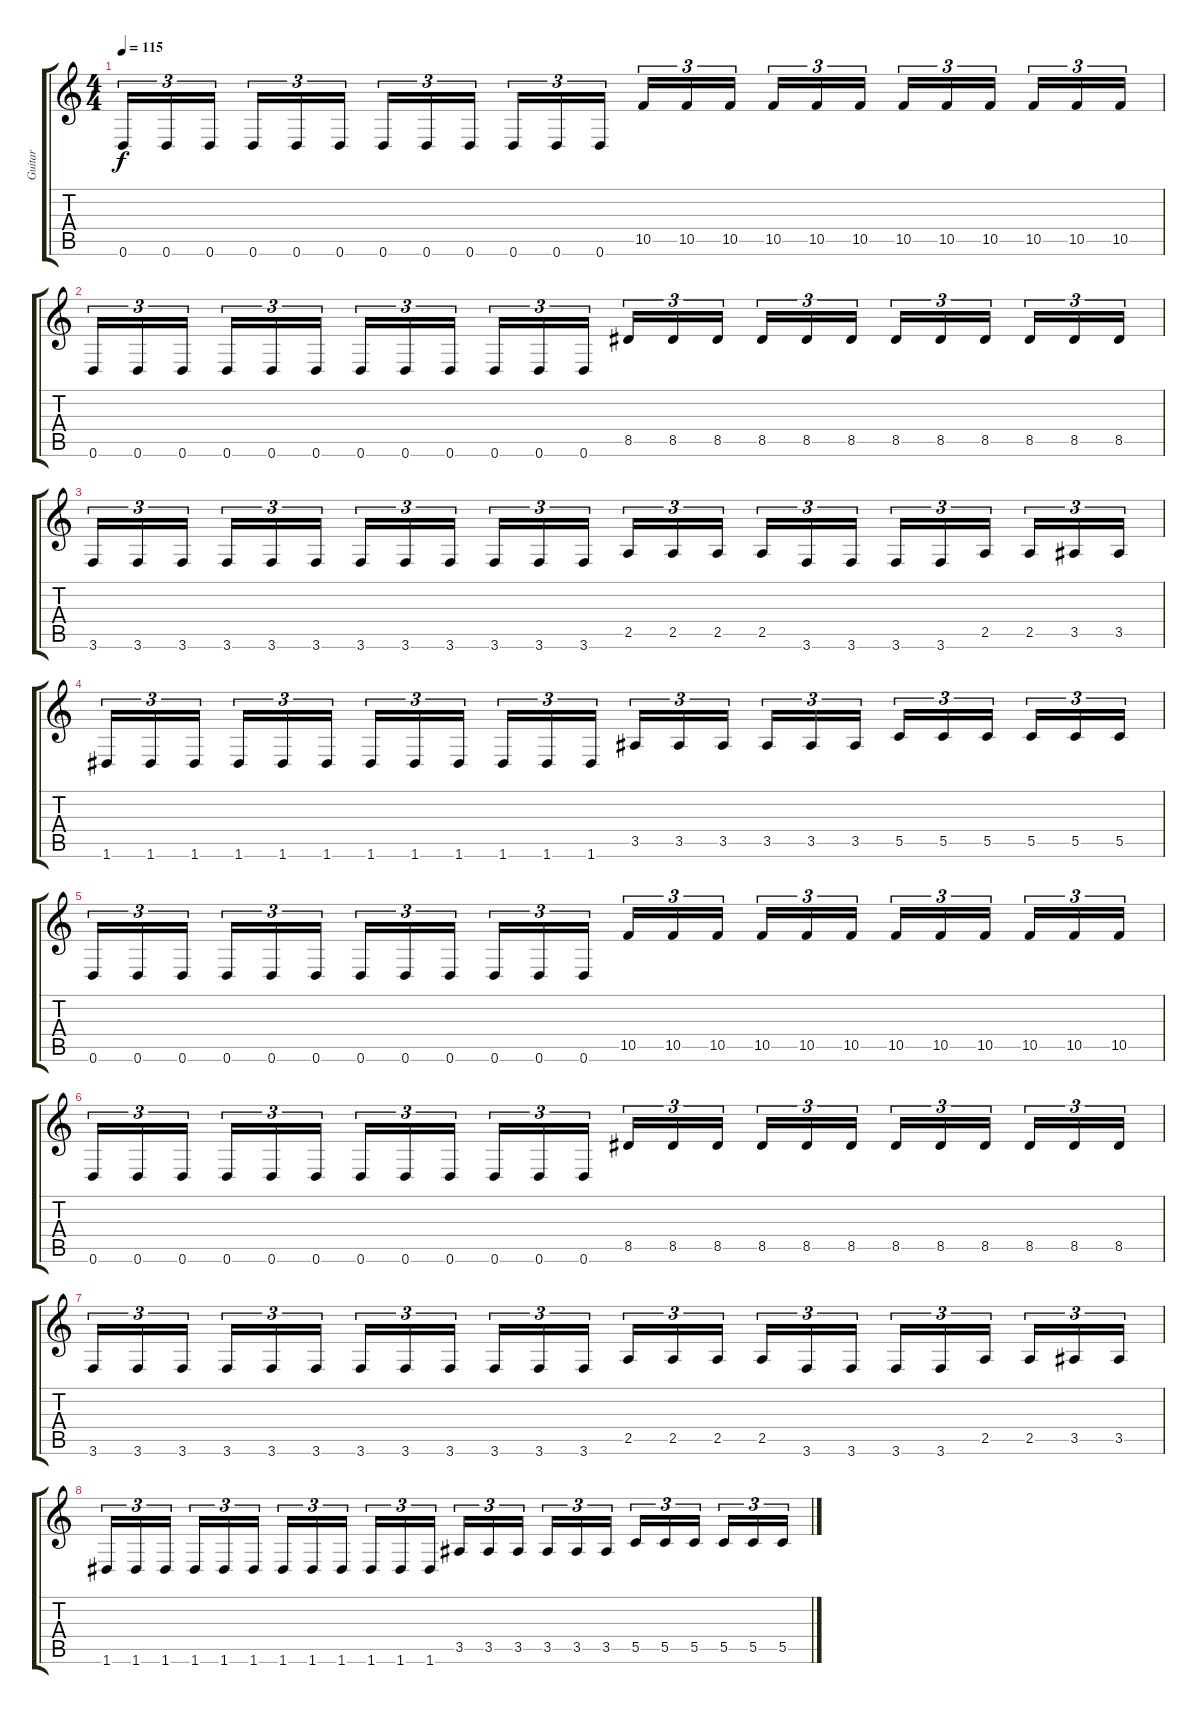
\track ("Guitar" "Guitar") {instrument distortionguitar}
\staff {score tabs}
\tuning (D4 A3 F3 C3 G2 D2) {hide}
\ts (4 4)
\tempo 115
\clef g2
\ks c
0.6.16{tu (3 2) dy f} 0.6.16{tu (3 2)} 0.6.16{tu (3 2) beam splitsecondary} 0.6.16{tu (3 2)} 0.6.16{tu (3 2)} 0.6.16{tu (3 2)} 0.6.16{tu (3 2)} 0.6.16{tu (3 2)} 0.6.16{tu (3 2) beam splitsecondary} 0.6.16{tu (3 2)} 0.6.16{tu (3 2)} 0.6.16{tu (3 2)} 10.5.16{tu (3 2)} 10.5.16{tu (3 2)} 10.5.16{tu (3 2) beam splitsecondary} 10.5.16{tu (3 2)} 10.5.16{tu (3 2)} 10.5.16{tu (3 2)} 10.5.16{tu (3 2)} 10.5.16{tu (3 2)} 10.5.16{tu (3 2) beam splitsecondary} 10.5.16{tu (3 2)} 10.5.16{tu (3 2)} 10.5.16{tu (3 2)} |
0.6.16{tu (3 2)} 0.6.16{tu (3 2)} 0.6.16{tu (3 2) beam splitsecondary} 0.6.16{tu (3 2)} 0.6.16{tu (3 2)} 0.6.16{tu (3 2)} 0.6.16{tu (3 2)} 0.6.16{tu (3 2)} 0.6.16{tu (3 2) beam splitsecondary} 0.6.16{tu (3 2)} 0.6.16{tu (3 2)} 0.6.16{tu (3 2)} 8.5.16{tu (3 2)} 8.5.16{tu (3 2)} 8.5.16{tu (3 2) beam splitsecondary} 8.5.16{tu (3 2)} 8.5.16{tu (3 2)} 8.5.16{tu (3 2)} 8.5.16{tu (3 2)} 8.5.16{tu (3 2)} 8.5.16{tu (3 2) beam splitsecondary} 8.5.16{tu (3 2)} 8.5.16{tu (3 2)} 8.5.16{tu (3 2)} |
3.6.16{tu (3 2)} 3.6.16{tu (3 2)} 3.6.16{tu (3 2) beam splitsecondary} 3.6.16{tu (3 2)} 3.6.16{tu (3 2)} 3.6.16{tu (3 2)} 3.6.16{tu (3 2)} 3.6.16{tu (3 2)} 3.6.16{tu (3 2) beam splitsecondary} 3.6.16{tu (3 2)} 3.6.16{tu (3 2)} 3.6.16{tu (3 2)} 2.5.16{tu (3 2)} 2.5.16{tu (3 2)} 2.5.16{tu (3 2) beam splitsecondary} 2.5.16{tu (3 2)} 3.6.16{tu (3 2)} 3.6.16{tu (3 2)} 3.6.16{tu (3 2)} 3.6.16{tu (3 2)} 2.5.16{tu (3 2) beam splitsecondary} 2.5.16{tu (3 2)} 3.5.16{tu (3 2)} 3.5.16{tu (3 2)} |
1.6.16{tu (3 2)} 1.6.16{tu (3 2)} 1.6.16{tu (3 2) beam splitsecondary} 1.6.16{tu (3 2)} 1.6.16{tu (3 2)} 1.6.16{tu (3 2)} 1.6.16{tu (3 2)} 1.6.16{tu (3 2)} 1.6.16{tu (3 2) beam splitsecondary} 1.6.16{tu (3 2)} 1.6.16{tu (3 2)} 1.6.16{tu (3 2)} 3.5.16{tu (3 2)} 3.5.16{tu (3 2)} 3.5.16{tu (3 2) beam splitsecondary} 3.5.16{tu (3 2)} 3.5.16{tu (3 2)} 3.5.16{tu (3 2)} 5.5.16{tu (3 2)} 5.5.16{tu (3 2)} 5.5.16{tu (3 2) beam splitsecondary} 5.5.16{tu (3 2)} 5.5.16{tu (3 2)} 5.5.16{tu (3 2)} |
0.6.16{tu (3 2)} 0.6.16{tu (3 2)} 0.6.16{tu (3 2) beam splitsecondary} 0.6.16{tu (3 2)} 0.6.16{tu (3 2)} 0.6.16{tu (3 2)} 0.6.16{tu (3 2)} 0.6.16{tu (3 2)} 0.6.16{tu (3 2) beam splitsecondary} 0.6.16{tu (3 2)} 0.6.16{tu (3 2)} 0.6.16{tu (3 2)} 10.5.16{tu (3 2)} 10.5.16{tu (3 2)} 10.5.16{tu (3 2) beam splitsecondary} 10.5.16{tu (3 2)} 10.5.16{tu (3 2)} 10.5.16{tu (3 2)} 10.5.16{tu (3 2)} 10.5.16{tu (3 2)} 10.5.16{tu (3 2) beam splitsecondary} 10.5.16{tu (3 2)} 10.5.16{tu (3 2)} 10.5.16{tu (3 2)} |
0.6.16{tu (3 2)} 0.6.16{tu (3 2)} 0.6.16{tu (3 2) beam splitsecondary} 0.6.16{tu (3 2)} 0.6.16{tu (3 2)} 0.6.16{tu (3 2)} 0.6.16{tu (3 2)} 0.6.16{tu (3 2)} 0.6.16{tu (3 2) beam splitsecondary} 0.6.16{tu (3 2)} 0.6.16{tu (3 2)} 0.6.16{tu (3 2)} 8.5.16{tu (3 2)} 8.5.16{tu (3 2)} 8.5.16{tu (3 2) beam splitsecondary} 8.5.16{tu (3 2)} 8.5.16{tu (3 2)} 8.5.16{tu (3 2)} 8.5.16{tu (3 2)} 8.5.16{tu (3 2)} 8.5.16{tu (3 2) beam splitsecondary} 8.5.16{tu (3 2)} 8.5.16{tu (3 2)} 8.5.16{tu (3 2)} |
3.6.16{tu (3 2)} 3.6.16{tu (3 2)} 3.6.16{tu (3 2) beam splitsecondary} 3.6.16{tu (3 2)} 3.6.16{tu (3 2)} 3.6.16{tu (3 2)} 3.6.16{tu (3 2)} 3.6.16{tu (3 2)} 3.6.16{tu (3 2) beam splitsecondary} 3.6.16{tu (3 2)} 3.6.16{tu (3 2)} 3.6.16{tu (3 2)} 2.5.16{tu (3 2)} 2.5.16{tu (3 2)} 2.5.16{tu (3 2) beam splitsecondary} 2.5.16{tu (3 2)} 3.6.16{tu (3 2)} 3.6.16{tu (3 2)} 3.6.16{tu (3 2)} 3.6.16{tu (3 2)} 2.5.16{tu (3 2) beam splitsecondary} 2.5.16{tu (3 2)} 3.5.16{tu (3 2)} 3.5.16{tu (3 2)} |
1.6.16{tu (3 2)} 1.6.16{tu (3 2)} 1.6.16{tu (3 2) beam splitsecondary} 1.6.16{tu (3 2)} 1.6.16{tu (3 2)} 1.6.16{tu (3 2)} 1.6.16{tu (3 2)} 1.6.16{tu (3 2)} 1.6.16{tu (3 2) beam splitsecondary} 1.6.16{tu (3 2)} 1.6.16{tu (3 2)} 1.6.16{tu (3 2)} 3.5.16{tu (3 2)} 3.5.16{tu (3 2)} 3.5.16{tu (3 2) beam splitsecondary} 3.5.16{tu (3 2)} 3.5.16{tu (3 2)} 3.5.16{tu (3 2)} 5.5.16{tu (3 2)} 5.5.16{tu (3 2)} 5.5.16{tu (3 2) beam splitsecondary} 5.5.16{tu (3 2)} 5.5.16{tu (3 2)} 5.5.16{tu (3 2)}
